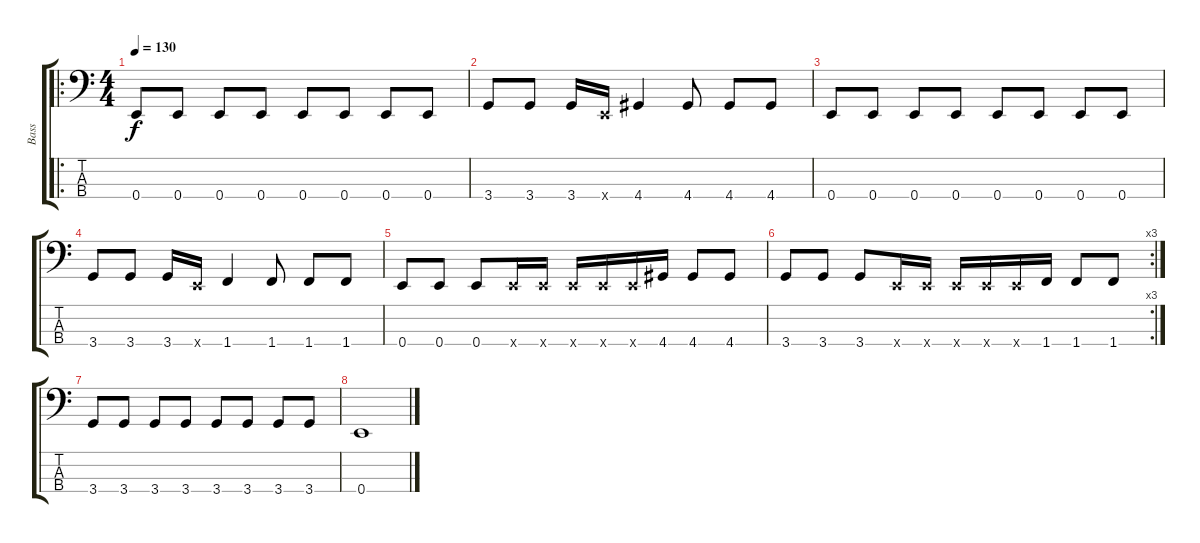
\track ("Bass" "Bass") {instrument electricbasspick}
\staff {score tabs}
\tuning (G2 D2 A1 E1) {hide}
\ro
\ts (4 4)
\tempo 130
\clef f4
\ks c
0.4.8{dy f} 0.4.8 0.4.8 0.4.8 0.4.8 0.4.8 0.4.8 0.4.8 |
3.4.8 3.4.8 3.4.16 0.4{x}.16 4.4.4 4.4.8 4.4.8 4.4.8 |
0.4.8 0.4.8 0.4.8 0.4.8 0.4.8 0.4.8 0.4.8 0.4.8 |
3.4.8 3.4.8 3.4.16 0.4{x}.16 1.4.4 1.4.8 1.4.8 1.4.8 |
0.4.8 0.4.8 0.4.8 0.4{x}.16 0.4{x}.16 0.4{x}.16 0.4{x}.16 0.4{x}.16 4.4.16 4.4.8 4.4.8 |
\rc 3
3.4.8 3.4.8 3.4.8 0.4{x}.16 0.4{x}.16 0.4{x}.16 0.4{x}.16 0.4{x}.16 1.4.16 1.4.8 1.4.8 |
3.4.8 3.4.8 3.4.8 3.4.8 3.4.8 3.4.8 3.4.8 3.4.8 |
0.4.1
